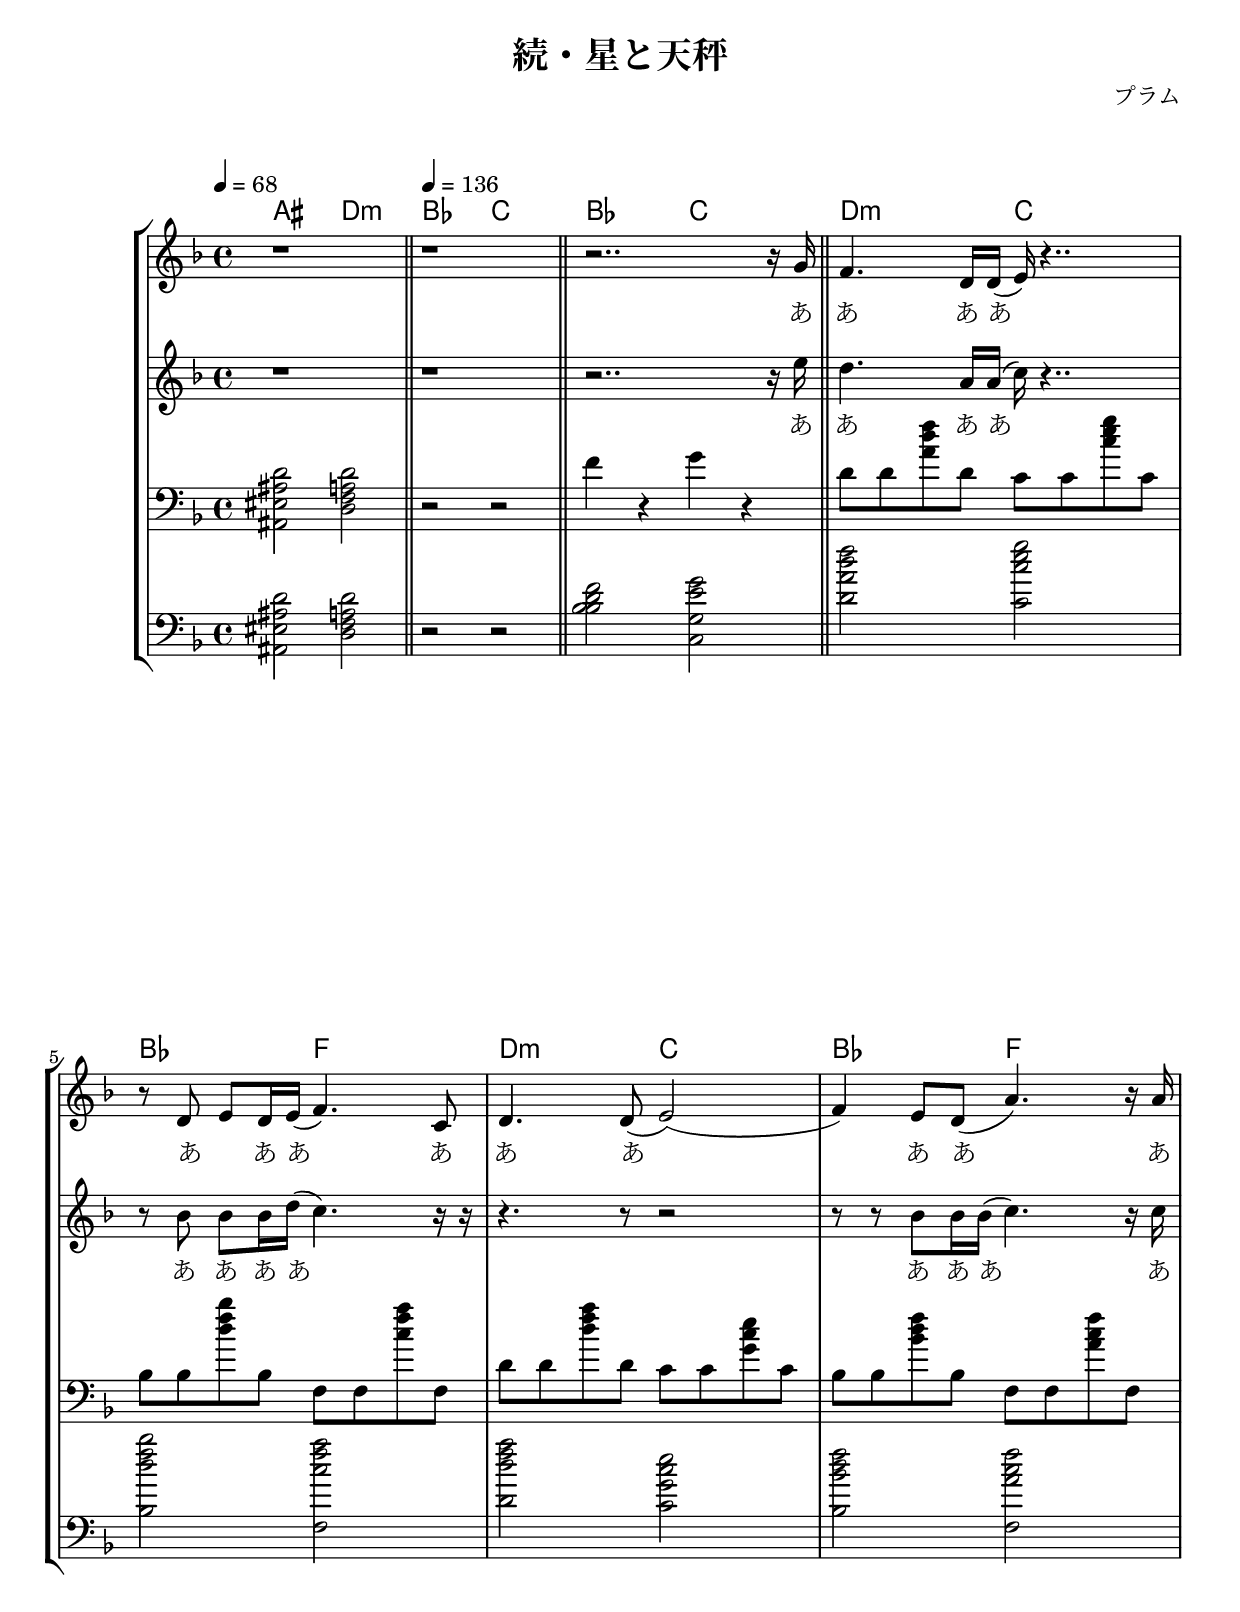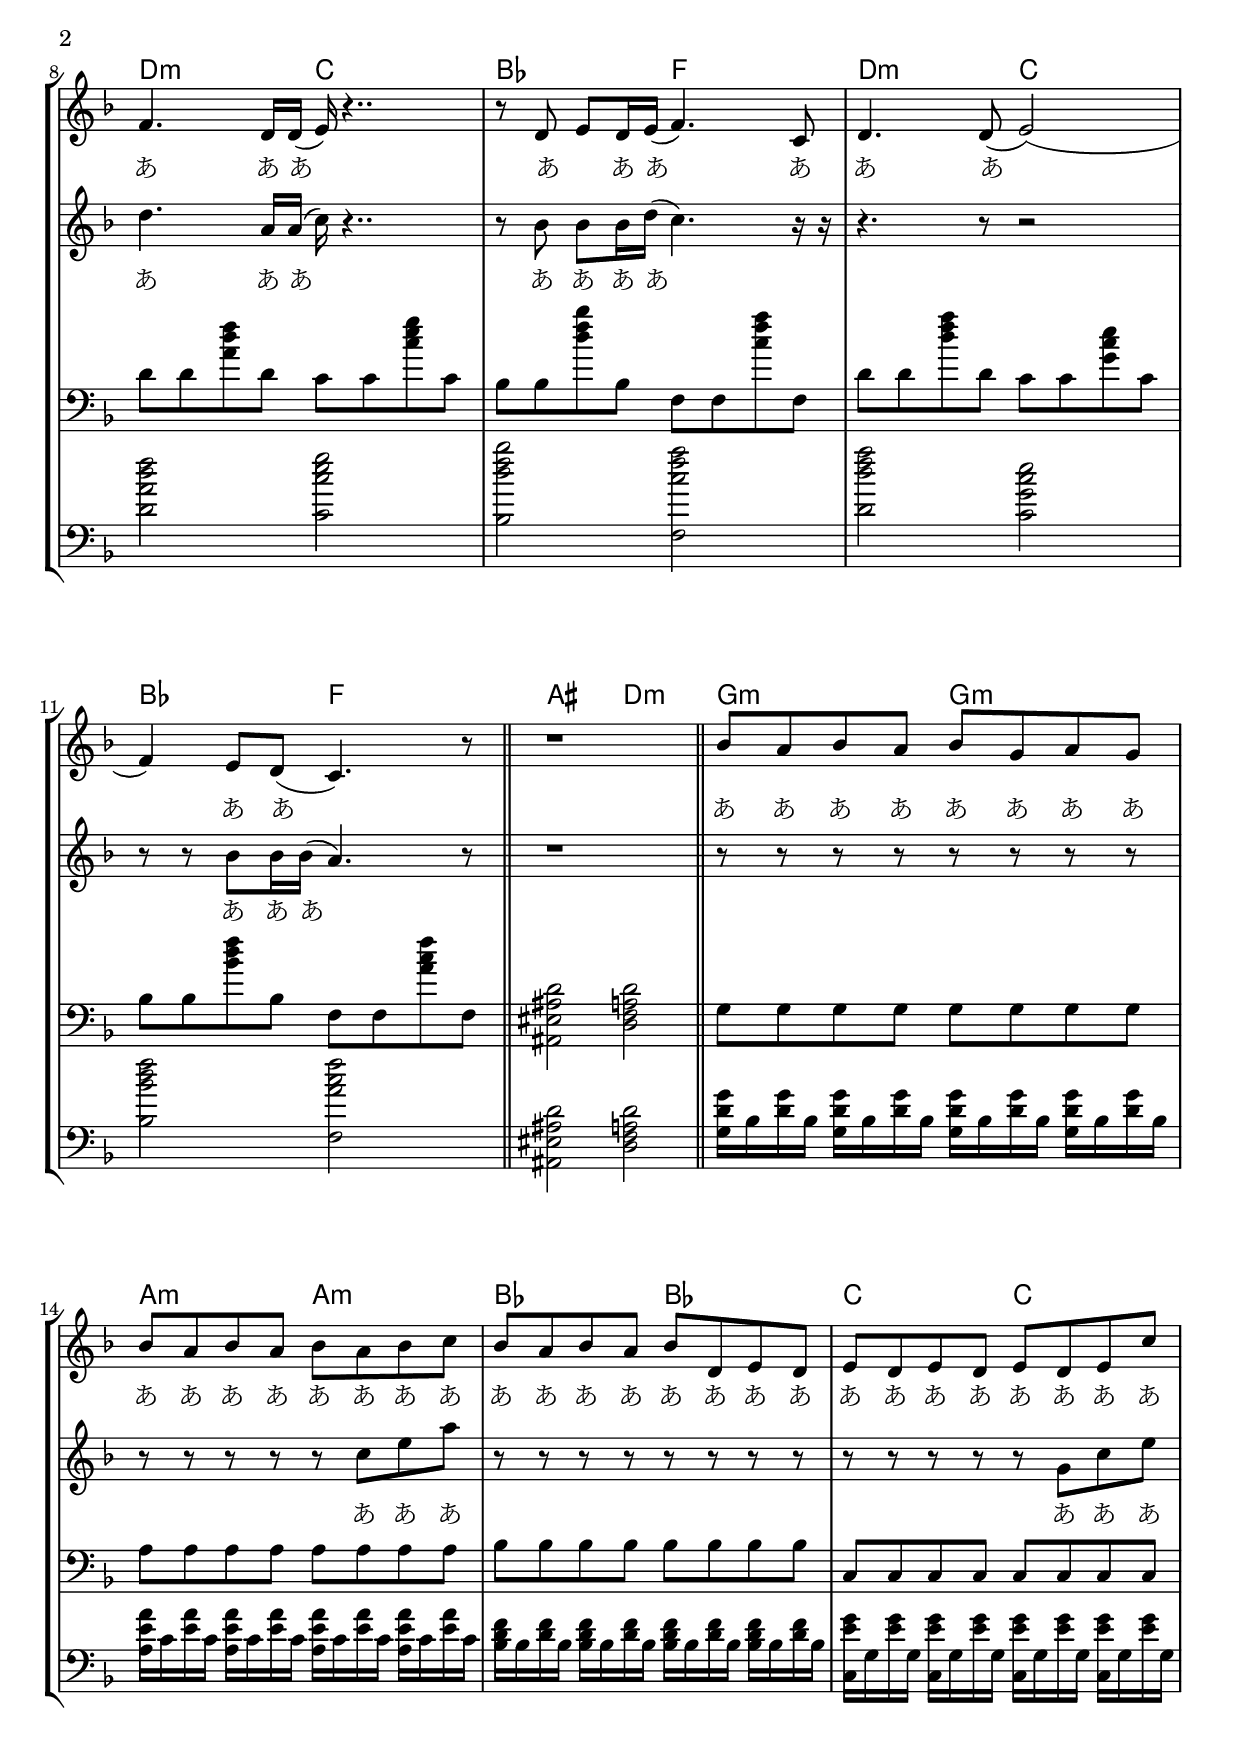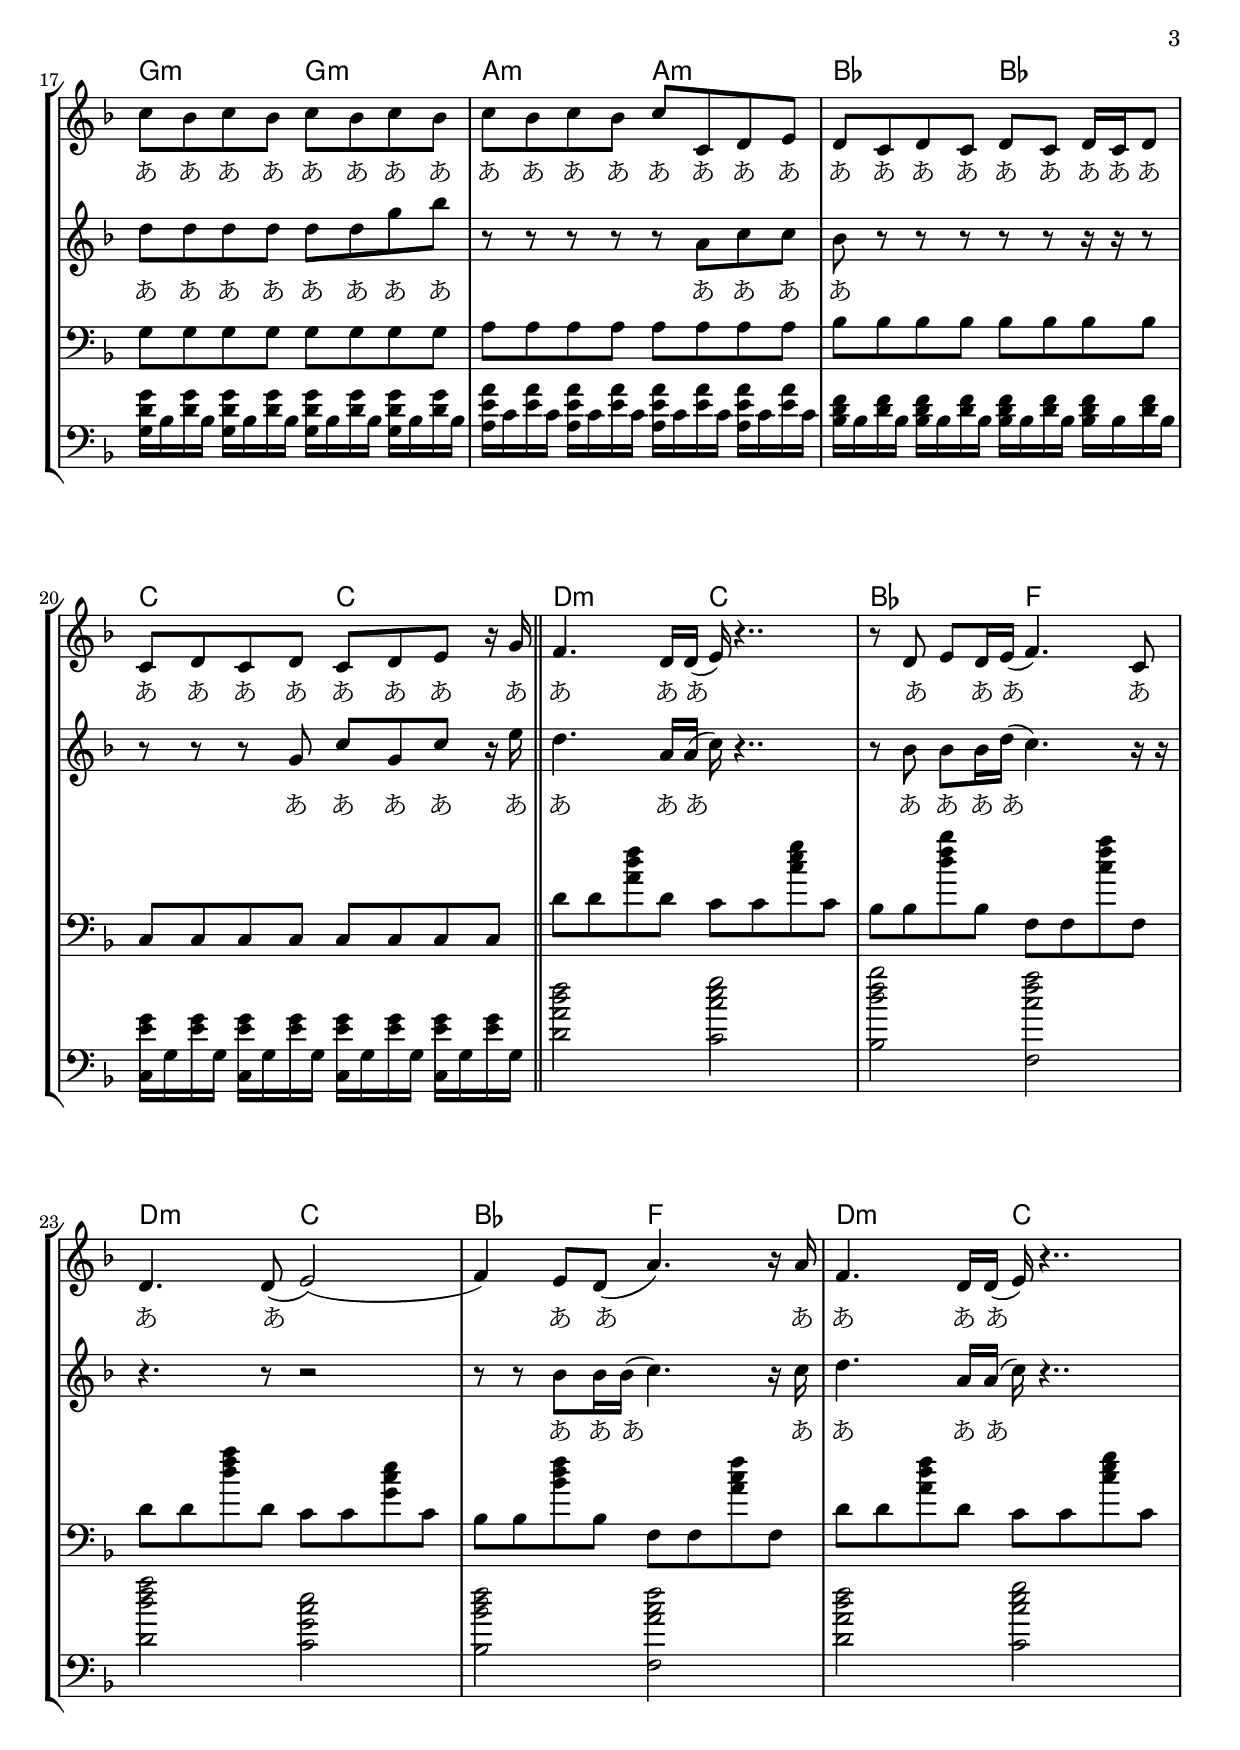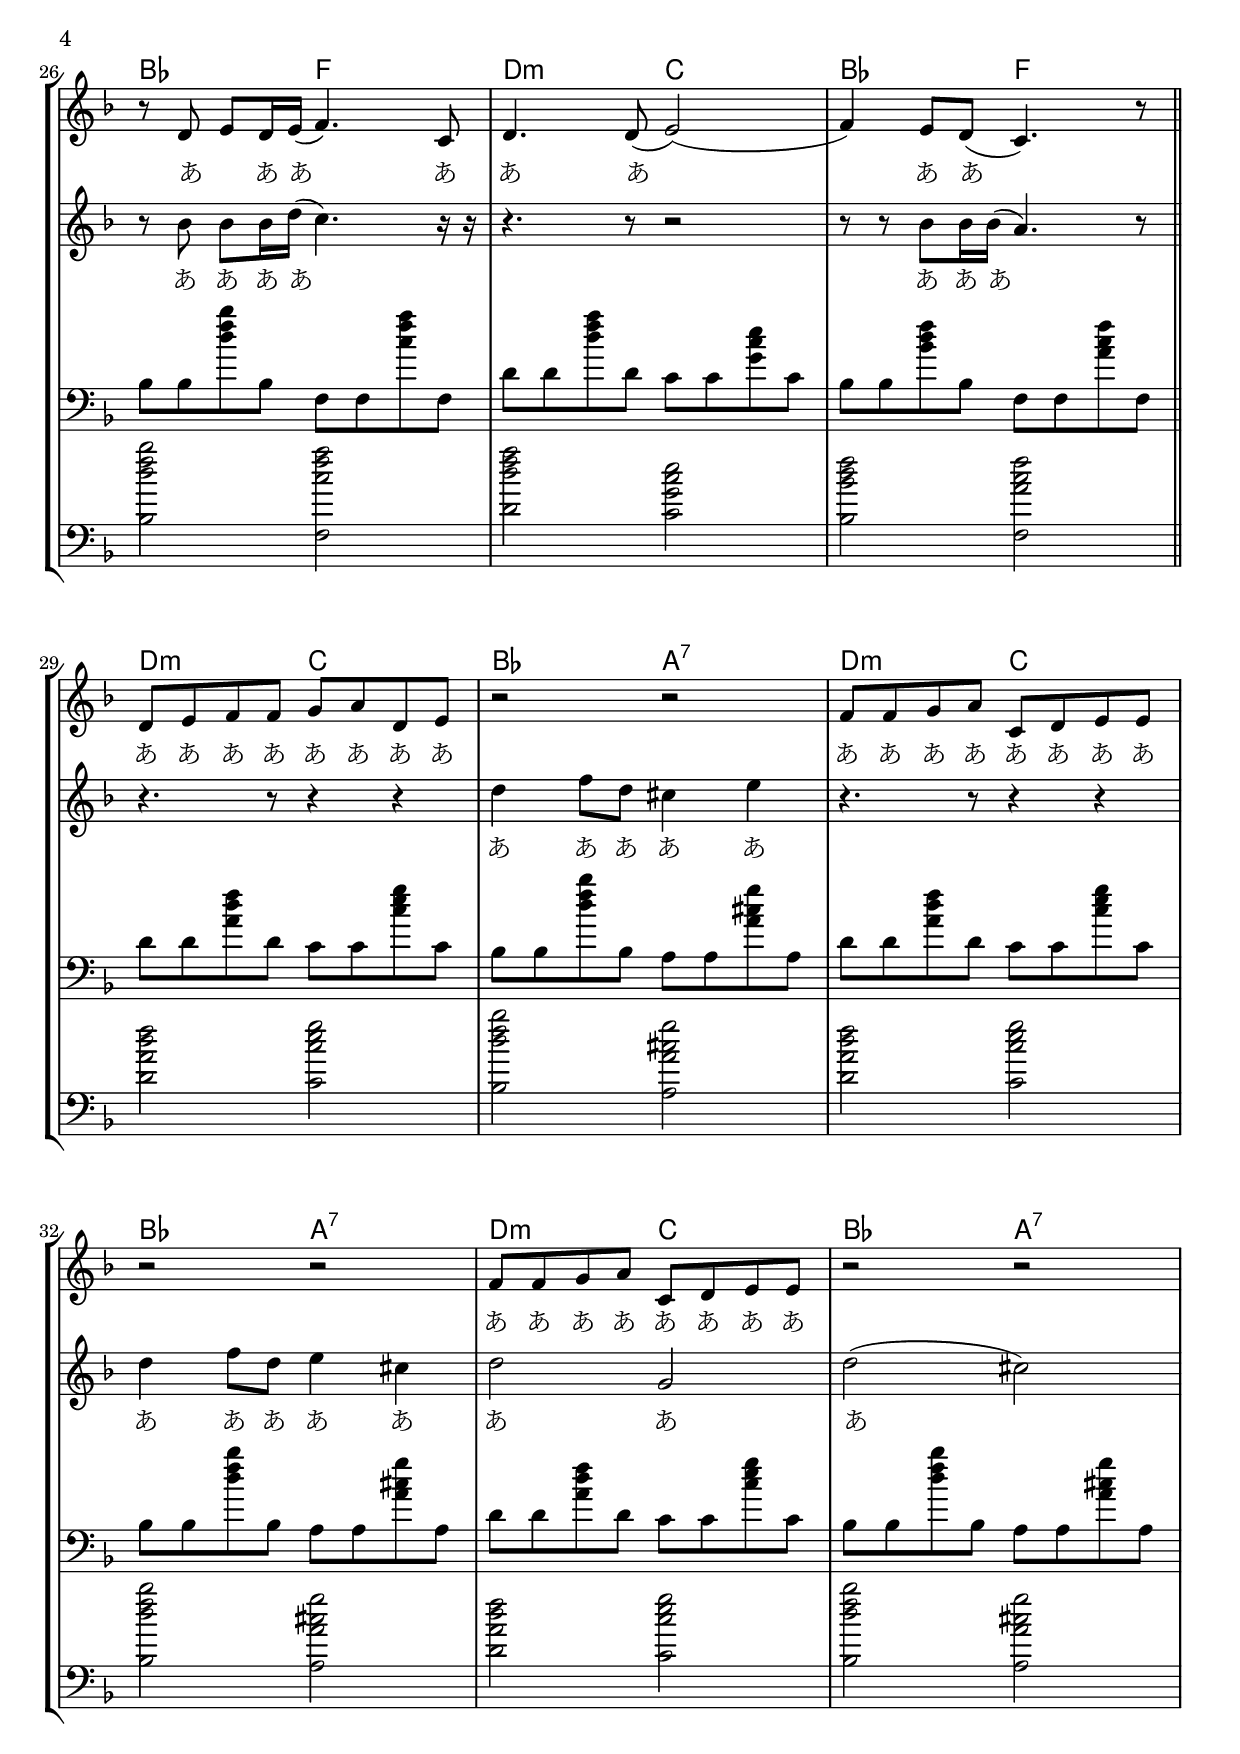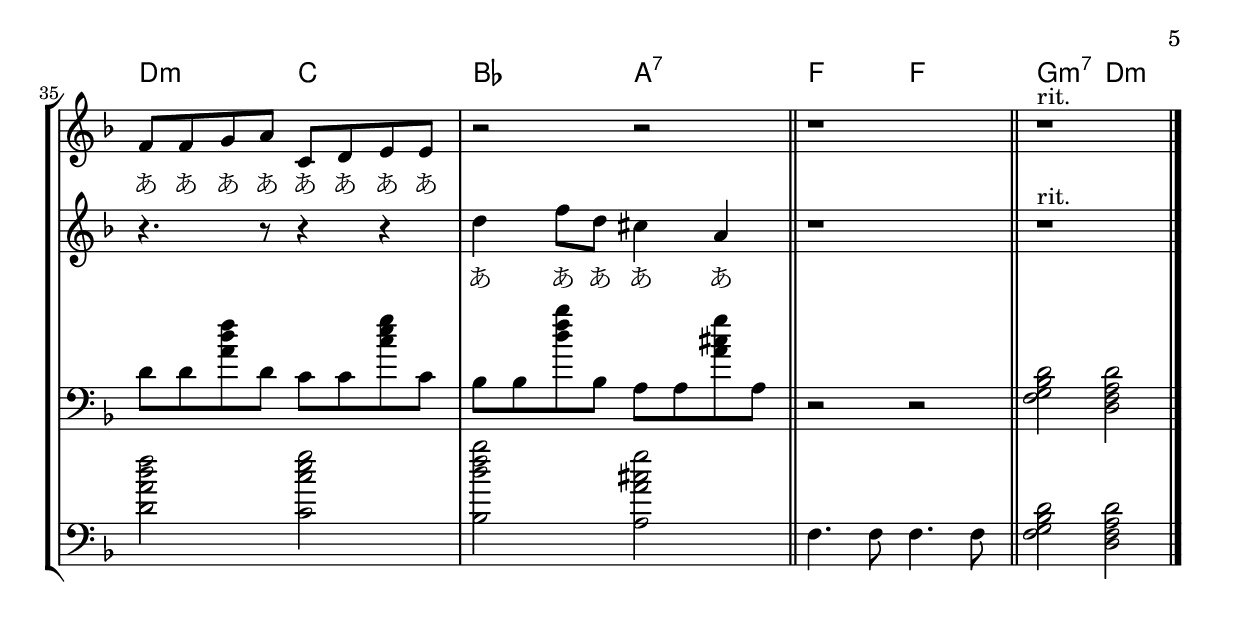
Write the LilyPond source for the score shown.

\version "2.12.1"

\header {
	title = \markup {続・星と天秤}
	composer = \markup \center-column {プラム}
}

harmony = \chordmode {
	ais2 d:m 

	bes c 

	bes c 

	d:m c bes f d:m c bes f d:m c bes f d:m c bes f 

	ais d:m 

	g:m g:m a:m a:m bes bes c c g:m g:m a:m a:m bes bes c c 

	d:m c bes f d:m c bes f d:m c bes f d:m c bes f 

	d:m c bes a:7 d:m c bes a:7 d:m c bes a:7 d:m c bes a:7 

	f f 

	g:min7 d:m 
}

melody = {
	\key f \major
	\tempo 4 = 68
	r1   
	\tempo 4 = 136
	r1   
	r2.. 
	\set Staff.midiInstrument = #"Marimba"
	r16  g'16 
	f'4.  d'16  d'16  (e'16)  r4..~ 
	r8  d'8  e'8  d'16  e'16  (f'4.)  c'8 
	d'4.  d'8  (e'2) 
	(f'4)  e'8  d'8  (a'4.)  r16  a'16 
	f'4.  d'16  d'16  (e'16)  r4..~ 
	r8  d'8  e'8  d'16  e'16  (f'4.)  c'8 
	d'4.  d'8  (e'2) 
	(f'4)  e'8  d'8  (c'4.)  	r8 	r1   
	\set Staff.midiInstrument = #"FX 2 (soundtrack)"
	bes'8  a'8  bes'8  a'8  bes'8  g'8  a'8  g'8 
	bes'8  a'8  bes'8  a'8  bes'8  a'8  bes'8  c''8 
	bes'8  a'8  bes'8  a'8  bes'8  d'8  e'8  d'8 
	e'8  d'8  e'8  d'8  e'8  d'8  e'8  c''8 
	c''8  bes'8  c''8  bes'8  c''8  bes'8  c''8  bes'8 
	c''8  bes'8  c''8  bes'8  c''8  c'8  d'8  e'8 
	d'8  c'8  d'8  c'8  d'8  c'8  d'16  c'16  d'8 
	c'8  d'8  c'8  d'8  c'8  d'8  e'8  	\set Staff.midiInstrument = #"Marimba"
	r16  g'16 
	f'4.  d'16  d'16  (e'16)  r4..~ 
	r8  d'8  e'8  d'16  e'16  (f'4.)  c'8 
	d'4.  d'8  (e'2) 
	(f'4)  e'8  d'8  (a'4.)  r16  a'16 
	f'4.  d'16  d'16  (e'16)  r4..~ 
	r8  d'8  e'8  d'16  e'16  (f'4.)  c'8 
	d'4.  d'8  (e'2) 
	(f'4)  e'8  d'8  (c'4.)  	r8 	\set Staff.midiInstrument = #"Tubular Bells"
	d'8  e'8  f'8  f'8  g'8  a'8  d'8  e'8 
	r2  r2 
	f'8  f'8  g'8  a'8  c'8  d'8  e'8  e'8 
	r2  r2 
	f'8  f'8  g'8  a'8  c'8  d'8  e'8  e'8 
	r2  r2 
	f'8  f'8  g'8  a'8  c'8  d'8  e'8  e'8 
	r2  r2
	r1   
	r1^"rit." \bar "|."
}

words = \lyricmode {
	
	
	
	あ  あ  あ  あ  あ  あ  あ  あ  あ  あ  あ  あ  あ  あ  あ  あ  あ  あ  あ  あ  あ  あ  あ  あ  あ  あ  
	
	あ  あ  あ  あ  あ  あ  あ  あ  あ  あ  あ  あ  あ  あ  あ  あ  あ  あ  あ  あ  あ  あ  あ  あ  あ  あ  あ  あ  あ  あ  あ  あ  あ  あ  あ  あ  あ  あ  あ  あ  あ  あ  あ  あ  あ  あ  あ  あ  あ  あ  あ  あ  あ  あ  あ  あ  あ  あ  あ  あ  あ  あ  あ  あ  
	あ  あ  あ  あ  あ  あ  あ  あ  あ  あ  あ  あ  あ  あ  あ  あ  あ  あ  あ  あ  あ  あ  あ  あ  あ  あ  
	あ  あ  あ  あ  あ  あ  あ  あ  あ  あ  あ  あ  あ  あ  あ  あ  あ  あ  あ  あ  あ  あ  あ  あ  あ  あ  あ  あ  あ  あ  あ  あ  
	
	
}

secondmelody = {
	\key f \major
	\tempo 4 = 68
	r1   
	\tempo 4 = 136
	r1   
	r2.. 
	\set Staff.midiInstrument = #"Electric Grand"
	r16  e''16 
	d''4.  a'16  a'16  (c''16)  r4.. 
	r8  bes'8  bes'8  bes'16  d''16  (c''4.)  r16  r16 
	r4.  r8  r2 
	r8  r8  bes'8  bes'16  bes'16  (c''4.)  r16  c''16 
	d''4.  a'16  a'16  (c''16)  r4.. 
	r8  bes'8  bes'8  bes'16  d''16  (c''4.)  r16  r16 
	r4.  r8  r2 
	r8  r8  bes'8  bes'16  bes'16  (a'4.)  	r8 	r1   
	\set Staff.midiInstrument = #"Pizzicato Strings"
	r8  r8  r8  r8  r8  r8  r8  r8 
	r8  r8  r8  r8  r8  c''8  e''8  a''8 
	r8  r8  r8  r8  r8  r8  r8  r8 
	r8  r8  r8  r8  r8  g'8  c''8  e''8 
	d''8  d''8  d''8  d''8  d''8  d''8  g''8  bes''8 
	r8  r8  r8  r8  r8  a'8  c''8  c''8 
	bes'8  r8  r8  r8  r8  r8  r16  r16  r8 
	r8  r8  r8  g'8  c''8  g'8  c''8  	\set Staff.midiInstrument = #"Electric Grand"
	r16  e''16 
	d''4.  a'16  a'16  (c''16)  r4.. 
	r8  bes'8  bes'8  bes'16  d''16  (c''4.)  r16  r16 
	r4.  r8  r2 
	r8  r8  bes'8  bes'16  bes'16  (c''4.)  r16  c''16 
	d''4.  a'16  a'16  (c''16)  r4.. 
	r8  bes'8  bes'8  bes'16  d''16  (c''4.)  r16  r16 
	r4.  r8  r2 
	r8  r8  bes'8  bes'16  bes'16  (a'4.)  	r8 	\set Staff.midiInstrument = #"Violin"
	r4.  r8  r4  r4 
	d''4  f''8  d''8  cis''4  e''4 
	r4.  r8  r4  r4 
	d''4  f''8  d''8  e''4  cis''4 
	d''2  g'2 
	d''2  (cis''2) 
	r4.  r8  r4  r4 
	d''4  f''8  d''8  cis''4  a'4
	r1   
	r1^"rit." \bar "|."
}

secondwords = \lyricmode {
	
	
	
	あ  あ  あ  あ  あ  あ  あ  あ  あ  あ  あ  あ  あ  あ  あ  あ  あ  あ  あ  あ  あ  あ  
	
	あ  あ  あ  あ  あ  あ  あ  あ  あ  あ  あ  あ  あ  あ  あ  あ  あ  あ  あ  あ  あ  あ  
	あ  あ  あ  あ  あ  あ  あ  あ  あ  あ  あ  あ  あ  あ  あ  あ  あ  あ  あ  あ  あ  あ  
	あ  あ  あ  あ  あ  あ  あ  あ  あ  あ  あ  あ  あ  あ  あ  あ  あ  あ  
	
	
}

tempochange = {
	\tempo 4 = 68
	r1 \bar "||"
	\tempo 4 = 136
	r1 \bar "||"
	\tempo 4 = 136
	r1 \bar "||"
	\tempo 4 = 136
	r1 | r1 | r1 | r1 | r1 | r1 | r1 | r1 \bar "||"
	\tempo 4 = 136
	r1 \bar "||"
	\tempo 4 = 136
	r1 | r1 | r1 | r1 | r1 | r1 | r1 | r1 \bar "||"
	\tempo 4 = 136
	r1 | r1 | r1 | r1 | r1 | r1 | r1 | r1 \bar "||"
	\tempo 4 = 136
	r1 | r1 | r1 | r1 | r1 | r1 | r1 | r1 \bar "||"
	\tempo 4 = 136
	r1 \bar "||"
	\tempo 4 = 136
	\tempo 4 = 102 r2 \tempo 4 = 90 r2 \bar "|."
}

mainacc = {
	\clef bass
	\set Staff.midiInstrument = #"Pad 8 (sweep)"
	\key f \major
	\tempo 4 = 68
	<ais, eis ais d'>2
	<d f a d'>2
	\bar "||"

	\set Staff.midiInstrument = #"Acoustic grand"
	\tempo 4 = 136
	r2
	r2
	\bar "||"

	\set Staff.midiInstrument = #"Orchestra Hit"
	f'4 r4
	g'4 r4
	\bar "||"

	\set Staff.midiInstrument = #"Electric Piano 1"
	d'8 d'8 <a' d'' f''>8 d'8
	c'8 c'8 <c'' e'' g''>8 c'8
	bes8 bes8 <d'' f'' bes''>8 bes8
	f8 f8 <c'' f'' a''>8 f8
	d'8 d'8 <d'' f'' a''>8 d'8
	c'8 c'8 <g' c'' e''>8 c'8
	bes8 bes8 <bes' d'' f''>8 bes8
	f8 f8 <a' c'' f''>8 f8
	d'8 d'8 <a' d'' f''>8 d'8
	c'8 c'8 <c'' e'' g''>8 c'8
	bes8 bes8 <d'' f'' bes''>8 bes8
	f8 f8 <c'' f'' a''>8 f8
	d'8 d'8 <d'' f'' a''>8 d'8
	c'8 c'8 <g' c'' e''>8 c'8
	bes8 bes8 <bes' d'' f''>8 bes8
	f8 f8 <a' c'' f''>8 f8
	\bar "||"

	\set Staff.midiInstrument = #"Pad 8 (sweep)"
	<ais, eis ais d'>2
	<d f a d'>2
	\bar "||"

	\set Staff.midiInstrument = #"Electric Piano 1"
	g8 g8 g8 g8
	g8 g8 g8 g8
	a8 a8 a8 a8
	a8 a8 a8 a8
	bes8 bes8 bes8 bes8
	bes8 bes8 bes8 bes8
	c8 c8 c8 c8
	c8 c8 c8 c8
	g8 g8 g8 g8
	g8 g8 g8 g8
	a8 a8 a8 a8
	a8 a8 a8 a8
	bes8 bes8 bes8 bes8
	bes8 bes8 bes8 bes8
	c8 c8 c8 c8
	c8 c8 c8 c8
	\bar "||"

	\set Staff.midiInstrument = #"Electric Piano 1"
	d'8 d'8 <a' d'' f''>8 d'8
	c'8 c'8 <c'' e'' g''>8 c'8
	bes8 bes8 <d'' f'' bes''>8 bes8
	f8 f8 <c'' f'' a''>8 f8
	d'8 d'8 <d'' f'' a''>8 d'8
	c'8 c'8 <g' c'' e''>8 c'8
	bes8 bes8 <bes' d'' f''>8 bes8
	f8 f8 <a' c'' f''>8 f8
	d'8 d'8 <a' d'' f''>8 d'8
	c'8 c'8 <c'' e'' g''>8 c'8
	bes8 bes8 <d'' f'' bes''>8 bes8
	f8 f8 <c'' f'' a''>8 f8
	d'8 d'8 <d'' f'' a''>8 d'8
	c'8 c'8 <g' c'' e''>8 c'8
	bes8 bes8 <bes' d'' f''>8 bes8
	f8 f8 <a' c'' f''>8 f8
	\bar "||"

	\set Staff.midiInstrument = #"Electric Piano 1"
	d'8 d'8 <a' d'' f''>8 d'8
	c'8 c'8 <c'' e'' g''>8 c'8
	bes8 bes8 <d'' f'' bes''>8 bes8
	a8 a8 <a' cis'' g''>8 a8
	d'8 d'8 <a' d'' f''>8 d'8
	c'8 c'8 <c'' e'' g''>8 c'8
	bes8 bes8 <d'' f'' bes''>8 bes8
	a8 a8 <a' cis'' g''>8 a8
	d'8 d'8 <a' d'' f''>8 d'8
	c'8 c'8 <c'' e'' g''>8 c'8
	bes8 bes8 <d'' f'' bes''>8 bes8
	a8 a8 <a' cis'' g''>8 a8
	d'8 d'8 <a' d'' f''>8 d'8
	c'8 c'8 <c'' e'' g''>8 c'8
	bes8 bes8 <d'' f'' bes''>8 bes8
	a8 a8 <a' cis'' g''>8 a8
	\bar "||"

	\set Staff.midiInstrument = #"Acoustic grand"
	r2
	r2
	\bar "||"

	\set Staff.midiInstrument = #"FX 6 (goblins)"
	<g f bes d'>2
	<d f a d'>2
	\bar "|."
}

subacc = {
	\clef bass
	\set Staff.midiInstrument = #"FX 6 (goblins)"
	\key f \major
	\tempo 4 = 68
	<ais, eis ais d'>2
	<d f a d'>2
	\bar "||"

	\set Staff.midiInstrument = #"Acoustic grand"
	\tempo 4 = 136
	r2
	r2
	\bar "||"

	\set Staff.midiInstrument = #"Choir Aahs"
	<bes bes d' f'>2
	<c g e' g'>2
	\bar "||"

	\set Staff.midiInstrument = #"FX 6 (goblins)"
	<d' a' d'' f''>2
	<c' c'' e'' g''>2
	<bes d'' f'' bes''>2
	<f c'' f'' a''>2
	<d' d'' f'' a''>2
	<c' g' c'' e''>2
	<bes bes' d'' f''>2
	<f a' c'' f''>2
	<d' a' d'' f''>2
	<c' c'' e'' g''>2
	<bes d'' f'' bes''>2
	<f c'' f'' a''>2
	<d' d'' f'' a''>2
	<c' g' c'' e''>2
	<bes bes' d'' f''>2
	<f a' c'' f''>2
	\bar "||"

	\set Staff.midiInstrument = #"FX 6 (goblins)"
	<ais, eis ais d'>2
	<d f a d'>2
	\bar "||"

	\set Staff.midiInstrument = #"FX 6 (goblins)"
	<g d' g'>16 bes16 <d' g'>16 bes16   <g d' g'>16 bes16 <d' g'>16 bes16
	<g d' g'>16 bes16 <d' g'>16 bes16   <g d' g'>16 bes16 <d' g'>16 bes16
	<a e' a'>16 c'16 <e' a'>16 c'16   <a e' a'>16 c'16 <e' a'>16 c'16
	<a e' a'>16 c'16 <e' a'>16 c'16   <a e' a'>16 c'16 <e' a'>16 c'16
	<bes d' f'>16 bes16 <d' f'>16 bes16   <bes d' f'>16 bes16 <d' f'>16 bes16
	<bes d' f'>16 bes16 <d' f'>16 bes16   <bes d' f'>16 bes16 <d' f'>16 bes16
	<c e' g'>16 g16 <e' g'>16 g16   <c e' g'>16 g16 <e' g'>16 g16
	<c e' g'>16 g16 <e' g'>16 g16   <c e' g'>16 g16 <e' g'>16 g16
	<g d' g'>16 bes16 <d' g'>16 bes16   <g d' g'>16 bes16 <d' g'>16 bes16
	<g d' g'>16 bes16 <d' g'>16 bes16   <g d' g'>16 bes16 <d' g'>16 bes16
	<a e' a'>16 c'16 <e' a'>16 c'16   <a e' a'>16 c'16 <e' a'>16 c'16
	<a e' a'>16 c'16 <e' a'>16 c'16   <a e' a'>16 c'16 <e' a'>16 c'16
	<bes d' f'>16 bes16 <d' f'>16 bes16   <bes d' f'>16 bes16 <d' f'>16 bes16
	<bes d' f'>16 bes16 <d' f'>16 bes16   <bes d' f'>16 bes16 <d' f'>16 bes16
	<c e' g'>16 g16 <e' g'>16 g16   <c e' g'>16 g16 <e' g'>16 g16
	<c e' g'>16 g16 <e' g'>16 g16   <c e' g'>16 g16 <e' g'>16 g16
	\bar "||"

	\set Staff.midiInstrument = #"FX 6 (goblins)"
	<d' a' d'' f''>2
	<c' c'' e'' g''>2
	<bes d'' f'' bes''>2
	<f c'' f'' a''>2
	<d' d'' f'' a''>2
	<c' g' c'' e''>2
	<bes bes' d'' f''>2
	<f a' c'' f''>2
	<d' a' d'' f''>2
	<c' c'' e'' g''>2
	<bes d'' f'' bes''>2
	<f c'' f'' a''>2
	<d' d'' f'' a''>2
	<c' g' c'' e''>2
	<bes bes' d'' f''>2
	<f a' c'' f''>2
	\bar "||"

	\set Staff.midiInstrument = #"FX 6 (goblins)"
	<d' a' d'' f''>2
	<c' c'' e'' g''>2
	<bes d'' f'' bes''>2
	<a a' cis'' g''>2
	<d' a' d'' f''>2
	<c' c'' e'' g''>2
	<bes d'' f'' bes''>2
	<a a' cis'' g''>2
	<d' a' d'' f''>2
	<c' c'' e'' g''>2
	<bes d'' f'' bes''>2
	<a a' cis'' g''>2
	<d' a' d'' f''>2
	<c' c'' e'' g''>2
	<bes d'' f'' bes''>2
	<a a' cis'' g''>2
	\bar "||"

	\set Staff.midiInstrument = #"FX 6 (goblins)"
	f4.f8
	f4.f8
	\bar "||"

	\set Staff.midiInstrument = #"Pad 8 (sweep)"
	<g f bes d'>2
	<d f a d'>2
	\bar "|."
}

percA = {
	\drummode {
	r1 \bar "||"
	r1 \bar "||"
	r1  \bar "||"
	r2. hho4  |r1  |r2. hho4  |r1  |r2. hho4  |r1  |r2. hho4  |r1  \bar "||"
	r1  \bar "||"
	cymc1  |r1  |r1  |r1  |cymc1  |r1  |r1  |r1  \bar "||"
	r2. hho4  |r1  |r2. hho4  |r1  |r2. hho4  |r1  |r2. hho4  |r1  \bar "||"
	r2. hho4  |r1  |r2. hho4  |r1  |r2. hho4  |r1  |r2. hho4  |r1  \bar "||"
	r1  \bar "||"
	r1 \bar "|."
	}
}

percB = {
	\drummode {
	r1 \bar "||"
	r1 \bar "||"
	r4 hh4. r16 hh8 hh8 hh16  \bar "||"
	r4 hh4 hh2  |hh4 hh4 hh4 hh4  |hh4 hh4 hh4 r16 hh8.  |hh4 hh4 hh4 hh4  |r4 hh4 hh2  |hh4 hh4 hh4 hh4  |hh4 hh4 hh4 r16 hh8.  |r4 hh4. r16 hh8 hh8 hh16  \bar "||"
	sn16 sn16 sn16 sn16 sn16 sn16 sn16 sn16 sn16 sn16 sn16 sn16 sn16 sn16 sn16 sn16  \bar "||"
	r8 hho8 hho8 hho8 hho8 hho8 hho8 hho8  |hho8 hho8 hho8 hho8 hho8 hho8 hho8 hho8  |hho8 hho8 hho8 hho8 hho8 hho8 hho8 hho8  |hho8 hho8 hho8 hho8 hho8 hho4.  |r8 hho8 hho8 hho8 hho8 hho8 hho8 hho8  |hho8 hho8 hho8 hho8 hho8 hho8 hho8 hho8  |hho8 hho8 hho8 hho8 hho8 hho8 hho8 hho8  |hho8 hho8 hho8 hho8 hho8 hho4.  \bar "||"
	r4 hh4 hh2  |hh4 hh4 hh4 hh4  |hh4 hh4 hh4 r16 hh8.  |hh4 hh4 hh4 hh4  |r4 hh4 hh2  |hh4 hh4 hh4 hh4  |hh4 hh4 hh4 r16 hh8.  |r4 hh4. r16 hh8 hh8 hh16  \bar "||"
	r4 hh4 hh2  |hh4 hh4 hh4 hh4  |hh4 hh4 hh4 r16 hh8.  |hh4 hh4 hh4 hh4  |r4 hh4 hh2  |hh4 hh4 hh4 hh4  |hh4 hh4 hh4 r16 hh8.  |r4 hh4. r16 hh8 hh8 hh16  \bar "||"
	sn16 sn16 sn16 sn16 sn16 sn16 sn16 sn16 sn16 sn16 sn16 sn16 sn16 sn16 sn16 sn16  \bar "||"
	r1 \bar "|."
	}
}

percC = {
	\drummode {
	r1 \bar "||"
	r1 \bar "||"
	r16 hhp8 hhp8 hhp8 hhp8. hhp8 hhp8 hhp8  \bar "||"
	r16 hhp8 hhp8 hhp8 hhp8 hhp8 hhp8 hhp8 hhp16  |r16 hhp8 hhp8 hhp8 hhp8 hhp8 hhp8 hhp8 hhp16  |r16 hhp8 hhp8 hhp8 hhp8 hhp8 hhp4 hhp16  |r16 hhp8 hhp8 hhp8 hhp8 hhp8 hhp8 hhp8 hhp16  |r16 hhp8 hhp8 hhp8 hhp8 hhp8 hhp8 hhp8 hhp16  |r16 hhp8 hhp8 hhp8 hhp8 hhp8 hhp8 hhp8 hhp16  |r16 hhp8 hhp8 hhp8 hhp8 hhp8 hhp4 hhp16  |r16 hhp8 hhp8 hhp8 hhp8. hhp8 hhp8 hhp8  \bar "||"
	bd4 bd4 bd8 bd8 bd8 bd8  \bar "||"
	r1  |r1  |r1  |r2. hh4  |r1  |r1  |r1  |r2. hh4  \bar "||"
	r16 hhp8 hhp8 hhp8 hhp8 hhp8 hhp8 hhp8 hhp16  |r16 hhp8 hhp8 hhp8 hhp8 hhp8 hhp8 hhp8 hhp16  |r16 hhp8 hhp8 hhp8 hhp8 hhp8 hhp4 hhp16  |r16 hhp8 hhp8 hhp8 hhp8 hhp8 hhp8 hhp8 hhp16  |r16 hhp8 hhp8 hhp8 hhp8 hhp8 hhp8 hhp8 hhp16  |r16 hhp8 hhp8 hhp8 hhp8 hhp8 hhp8 hhp8 hhp16  |r16 hhp8 hhp8 hhp8 hhp8 hhp8 hhp4 hhp16  |r16 hhp8 hhp8 hhp8 hhp8. hhp8 hhp8 hhp8  \bar "||"
	r16 hhp8 hhp8 hhp8 hhp8 hhp8 hhp8 hhp8 hhp16  |r16 hhp8 hhp8 hhp8 hhp8 hhp8 hhp8 hhp8 hhp16  |r16 hhp8 hhp8 hhp8 hhp8 hhp8 hhp4 hhp16  |r16 hhp8 hhp8 hhp8 hhp8 hhp8 hhp8 hhp8 hhp16  |r16 hhp8 hhp8 hhp8 hhp8 hhp8 hhp8 hhp8 hhp16  |r16 hhp8 hhp8 hhp8 hhp8 hhp8 hhp8 hhp8 hhp16  |r16 hhp8 hhp8 hhp8 hhp8 hhp8 hhp4 hhp16  |r16 hhp8 hhp8 hhp8 hhp8. hhp8 hhp8 hhp8  \bar "||"
	bd4 bd4 bd8 bd8 bd8 bd8  \bar "||"
	r1 \bar "|."
	}
}

percD = {
	\drummode {
	r1 \bar "||"
	r1 \bar "||"
	r8 sn4 sn8 sn16 sn8 sn8 sn8 sn16  \bar "||"
	r8 sn4 sn4 sn4 sn8  |r8 sn4 sn4 sn4 sn8  |r8 sn4 sn4 sn4 sn8  |r8 sn4 sn4 sn4 sn8  |r8 sn4 sn4 sn4 sn8  |r8 sn4 sn4 sn4 sn8  |r8 sn4 sn4 sn4 sn8  |r8 sn4 sn8 sn16 sn8 sn8 sn8 sn16  \bar "||"
	r8 hhp4 hhp4 hhp4 hhp8  \bar "||"
	r8 sn4 sn4 sn4 sn8  |r8 sn4 sn4 sn4 sn8  |r8 sn4 sn4 sn4 sn8  |r8 sn4 sn4 sn8. sn16 sn16 sn16  |r8 sn4 sn4 sn4 sn8  |r8 sn4 sn4 sn4 sn8  |r8 sn4 sn4 sn4 sn8  |r8 sn4 sn4 sn8. sn16 sn16 sn16  \bar "||"
	r8 sn4 sn4 sn4 sn8  |r8 sn4 sn4 sn4 sn8  |r8 sn4 sn4 sn4 sn8  |r8 sn4 sn4 sn4 sn8  |r8 sn4 sn4 sn4 sn8  |r8 sn4 sn4 sn4 sn8  |r8 sn4 sn4 sn4 sn8  |r8 sn4 sn8 sn16 sn8 sn8 sn8 sn16  \bar "||"
	r8 sn4 sn4 sn4 sn8  |r8 sn4 sn4 sn4 sn8  |r8 sn4 sn4 sn4 sn8  |r8 sn4 sn4 sn4 sn8  |r8 sn4 sn4 sn4 sn8  |r8 sn4 sn4 sn4 sn8  |r8 sn4 sn4 sn4 sn8  |r8 sn4 sn8 sn16 sn8 sn8 sn8 sn16  \bar "||"
	r8 hhp4 hhp4 hhp4 hhp8  \bar "||"
	r1 \bar "|."
	}
}

percE = {
	\drummode {
	r1 \bar "||"
	r1 \bar "||"
	bd4 bd8. bd8 bd8 bd8 bd8 bd16  \bar "||"
	bd4 bd4 bd16 bd8 bd16 bd4  |bd4 bd4 bd16 bd8 bd16 bd4  |bd4 bd4 bd16 bd8 bd16 bd4  |bd4 bd4 bd16 bd8 bd16 bd4  |bd4 bd4 bd16 bd8 bd16 bd4  |bd4 bd4 bd16 bd8 bd16 bd4  |bd4 bd4 bd16 bd8 bd16 bd4  |bd4 bd8. bd8 bd8 bd8 bd8 bd16  \bar "||"
	cymc1  \bar "||"
	bd4 bd16 bd8. bd8. bd8 bd8.  |bd4 bd16 bd8. bd16 bd8 bd8 bd8.  |bd4 bd16 bd8. bd8. bd8 bd8.  |bd4 bd16 bd8. bd16 bd8. bd4  |bd4 bd16 bd8. bd8. bd8 bd8.  |bd4 bd16 bd8. bd16 bd8 bd8 bd8.  |bd4 bd16 bd8. bd8. bd8 bd8.  |bd4 bd16 bd8. bd16 bd8. bd4  \bar "||"
	bd4 bd4 bd16 bd8 bd16 bd4  |bd4 bd4 bd16 bd8 bd16 bd4  |bd4 bd4 bd16 bd8 bd16 bd4  |bd4 bd4 bd16 bd8 bd16 bd4  |bd4 bd4 bd16 bd8 bd16 bd4  |bd4 bd4 bd16 bd8 bd16 bd4  |bd4 bd4 bd16 bd8 bd16 bd4  |bd4 bd8. bd8 bd8 bd8 bd8 bd16  \bar "||"
	bd4 bd4 bd16 bd8 bd16 bd4  |bd4 bd4 bd16 bd8 bd16 bd4  |bd4 bd4 bd16 bd8 bd16 bd4  |bd4 bd4 bd16 bd8 bd16 bd4  |bd4 bd4 bd16 bd8 bd16 bd4  |bd4 bd4 bd16 bd8 bd16 bd4  |bd4 bd4 bd16 bd8 bd16 bd4  |bd4 bd8. bd8 bd8 bd8 bd8 bd16  \bar "||"
	cymc1  \bar "||"
	r1 \bar "|."
	}
}

percF = {
	\drummode {
	r1 \bar "||"
	r1 \bar "||"
	cymc1  \bar "||"
	cymc1  |r1 |r1 |r1 |cymc1  |r1 |r1 |cymc1  \bar "||"
	r1 \bar "||"
	r1 | r1 | r1 | r1 | r1 | r1 | r1 | r1 \bar "||"
	cymc1  |r1 |r1 |r1 |cymc1  |r1 |r1 |cymc1  \bar "||"
	cymc1  |r1 |r1 |r1 |cymc1  |r1 |r1 |cymc1  \bar "||"
	r1 \bar "||"
	r1 \bar "|."
	}
}

\score {
	<<
		\new StaffGroup <<
			\new ChordNames {\harmony}
			\new Voice = "melody" {\melody}
			\new Lyrics \lyricsto "melody" \words
			\new Voice = "secondmelody" {\secondmelody}
			\new Lyrics \lyricsto "secondmelody" \secondwords
			\new Staff = "mainacc" {\mainacc}
			\new Staff = "subacc" {\subacc}
		>>
	>>
	\layout { }
}
